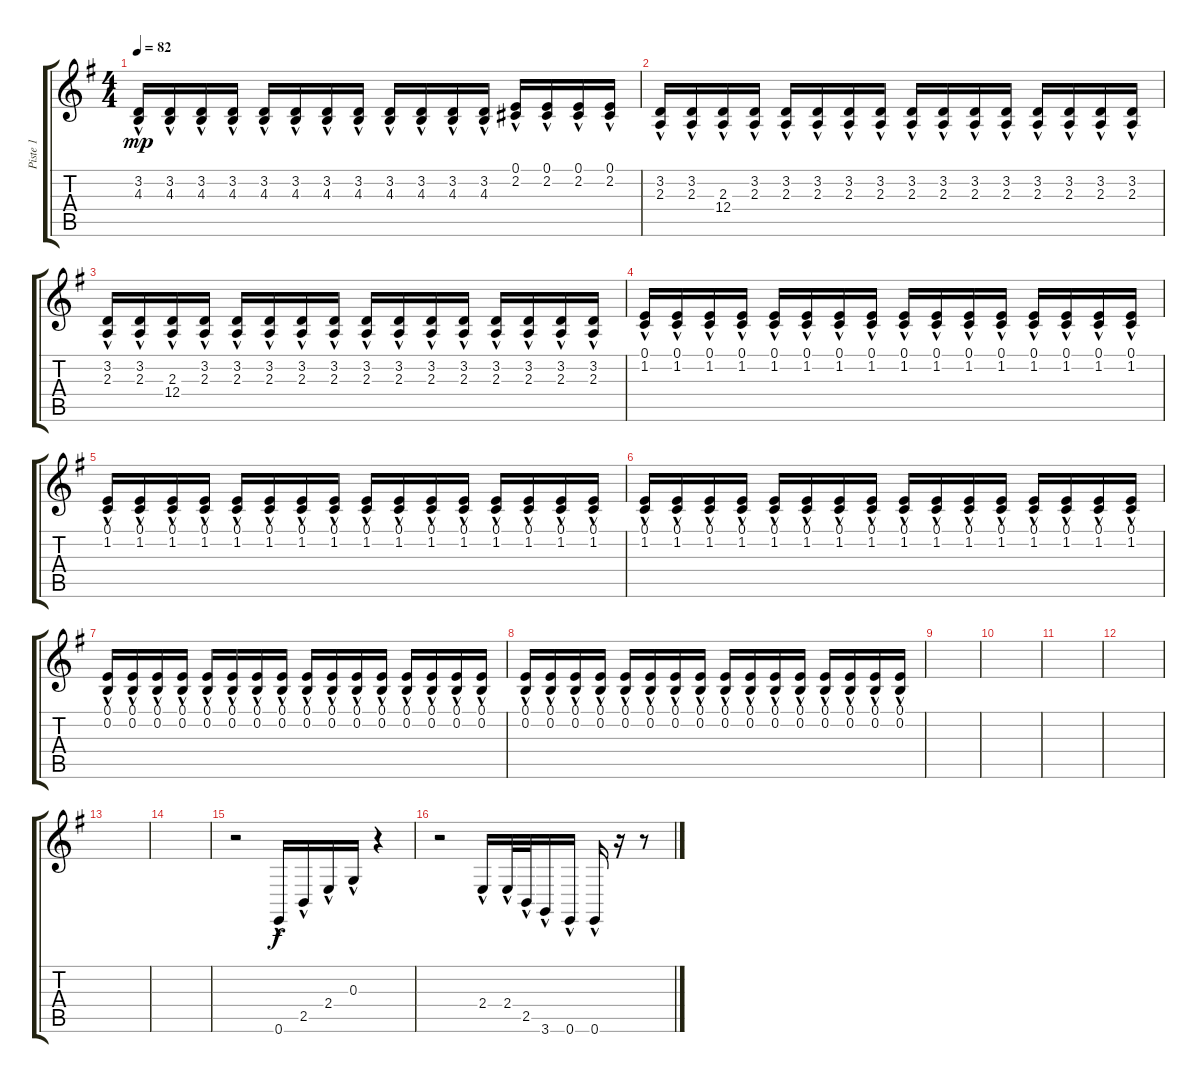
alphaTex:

\track ("Piste 1" "Piste 1") {instrument synthbrass1}
\staff {score tabs}
\tuning (E4 B3 G3 D3 A2 E2) {hide}
\ts (4 4)
\tempo 82
\clef g2
\ks g
(3.2{hac} 4.3).16{dy mp} (3.2{hac} 4.3).16 (3.2{hac} 4.3).16 (3.2{hac} 4.3).16 (3.2{hac} 4.3).16 (3.2{hac} 4.3).16 (3.2{hac} 4.3).16 (3.2{hac} 4.3).16 (3.2{hac} 4.3).16 (3.2{hac} 4.3).16 (3.2{hac} 4.3).16 (3.2{hac} 4.3).16 (0.1{hac} 2.2{hac}).16 (0.1{hac} 2.2{hac}).16 (0.1{hac} 2.2{hac}).16 (0.1{hac} 2.2{hac}).16 |
(3.2{hac} 2.3{hac}).16 (3.2{hac} 2.3{hac}).16 (2.3{hac} 12.4{hac}).16 (3.2{hac} 2.3{hac}).16 (3.2{hac} 2.3{hac}).16 (3.2{hac} 2.3{hac}).16 (3.2{hac} 2.3{hac}).16 (3.2{hac} 2.3{hac}).16 (3.2{hac} 2.3{hac}).16 (3.2{hac} 2.3{hac}).16 (3.2{hac} 2.3{hac}).16 (3.2{hac} 2.3{hac}).16 (3.2{hac} 2.3{hac}).16 (3.2{hac} 2.3{hac}).16 (3.2{hac} 2.3{hac}).16 (3.2{hac} 2.3{hac}).16 |
(3.2{hac} 2.3{hac}).16 (3.2{hac} 2.3{hac}).16 (2.3{hac} 12.4{hac}).16 (3.2{hac} 2.3{hac}).16 (3.2{hac} 2.3{hac}).16 (3.2{hac} 2.3{hac}).16 (3.2{hac} 2.3{hac}).16 (3.2{hac} 2.3{hac}).16 (3.2{hac} 2.3{hac}).16 (3.2{hac} 2.3{hac}).16 (3.2{hac} 2.3{hac}).16 (3.2{hac} 2.3{hac}).16 (3.2{hac} 2.3{hac}).16 (3.2{hac} 2.3{hac}).16 (3.2{hac} 2.3{hac}).16 (3.2{hac} 2.3{hac}).16 |
(0.1{hac} 1.2{hac}).16 (0.1{hac} 1.2{hac}).16 (0.1{hac} 1.2{hac}).16 (0.1{hac} 1.2{hac}).16 (0.1{hac} 1.2{hac}).16 (0.1{hac} 1.2{hac}).16 (0.1{hac} 1.2{hac}).16 (0.1{hac} 1.2{hac}).16 (0.1{hac} 1.2{hac}).16 (0.1{hac} 1.2{hac}).16 (0.1{hac} 1.2{hac}).16 (0.1{hac} 1.2{hac}).16 (0.1{hac} 1.2{hac}).16 (0.1{hac} 1.2{hac}).16 (0.1{hac} 1.2{hac}).16 (0.1{hac} 1.2{hac}).16 |
(0.1{hac} 1.2{hac}).16 (0.1{hac} 1.2{hac}).16 (0.1{hac} 1.2{hac}).16 (0.1{hac} 1.2{hac}).16 (0.1{hac} 1.2{hac}).16 (0.1{hac} 1.2{hac}).16 (0.1{hac} 1.2{hac}).16 (0.1{hac} 1.2{hac}).16 (0.1{hac} 1.2{hac}).16 (0.1{hac} 1.2{hac}).16 (0.1{hac} 1.2{hac}).16 (0.1{hac} 1.2{hac}).16 (0.1{hac} 1.2{hac}).16 (0.1{hac} 1.2{hac}).16 (0.1{hac} 1.2{hac}).16 (0.1{hac} 1.2{hac}).16 |
(0.1{hac} 1.2{hac}).16 (0.1{hac} 1.2{hac}).16 (0.1{hac} 1.2{hac}).16 (0.1{hac} 1.2{hac}).16 (0.1{hac} 1.2{hac}).16 (0.1{hac} 1.2{hac}).16 (0.1{hac} 1.2{hac}).16 (0.1{hac} 1.2{hac}).16 (0.1{hac} 1.2{hac}).16 (0.1{hac} 1.2{hac}).16 (0.1{hac} 1.2{hac}).16 (0.1{hac} 1.2{hac}).16 (0.1{hac} 1.2{hac}).16 (0.1{hac} 1.2{hac}).16 (0.1{hac} 1.2{hac}).16 (0.1{hac} 1.2{hac}).16 |
(0.1{hac} 0.2{hac}).16 (0.1{hac} 0.2{hac}).16 (0.1{hac} 0.2{hac}).16 (0.1{hac} 0.2{hac}).16 (0.1{hac} 0.2{hac}).16 (0.1{hac} 0.2{hac}).16 (0.1{hac} 0.2{hac}).16 (0.1{hac} 0.2{hac}).16 (0.1{hac} 0.2{hac}).16 (0.1{hac} 0.2{hac}).16 (0.1{hac} 0.2{hac}).16 (0.1{hac} 0.2{hac}).16 (0.1{hac} 0.2{hac}).16 (0.1{hac} 0.2{hac}).16 (0.1{hac} 0.2{hac}).16 (0.1{hac} 0.2{hac}).16 |
(0.1{hac} 0.2{hac}).16 (0.1{hac} 0.2{hac}).16 (0.1{hac} 0.2{hac}).16 (0.1{hac} 0.2{hac}).16 (0.1{hac} 0.2{hac}).16 (0.1{hac} 0.2{hac}).16 (0.1{hac} 0.2{hac}).16 (0.1{hac} 0.2{hac}).16 (0.1{hac} 0.2{hac}).16 (0.1{hac} 0.2{hac}).16 (0.1{hac} 0.2{hac}).16 (0.1{hac} 0.2{hac}).16 (0.1{hac} 0.2{hac}).16 (0.1{hac} 0.2{hac}).16 (0.1{hac} 0.2{hac}).16 (0.1{hac} 0.2{hac}).16 |
|
|
|
|
|
|
r.2 0.6{hac}.16{dy f} 2.5{hac}.16 2.4{hac}.16 0.3{hac}.16 r.4 |
r.2 2.4{hac}.16 2.4{hac}.32 2.5{hac}.32 3.6{hac}.16 0.6{hac}.16 0.6{hac}.16 r.16 r.8
